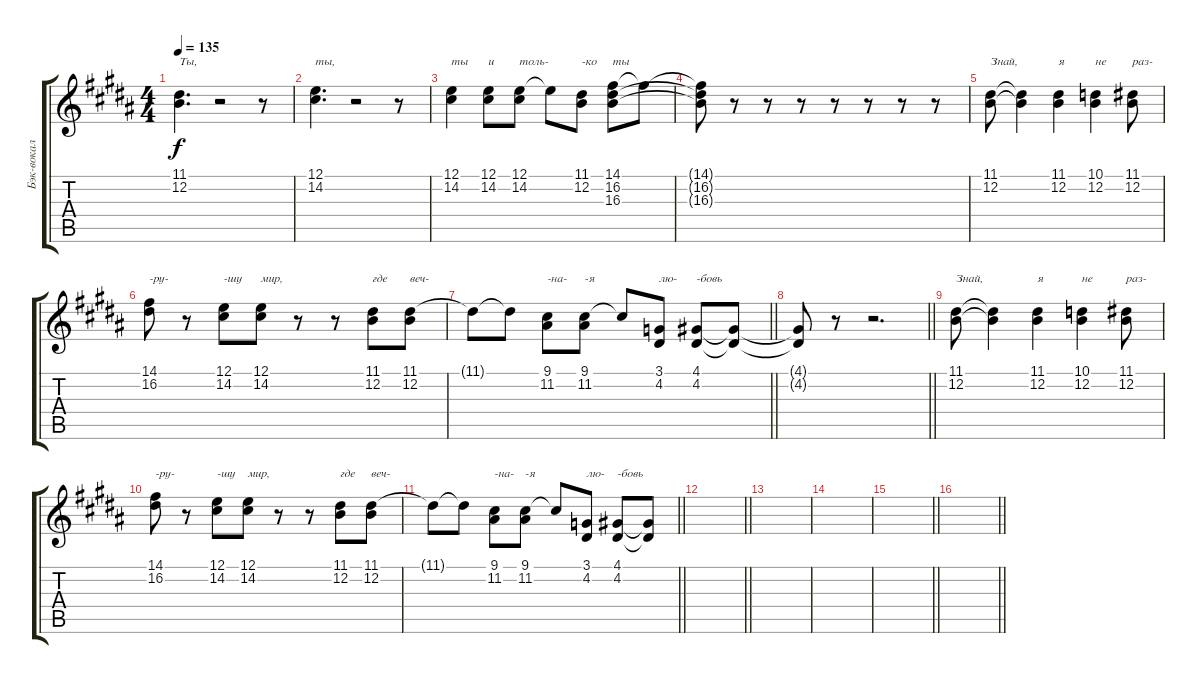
\track ("Бэк-вокал" "Бэк-вокал") {instrument pad4choir}
\staff {score tabs}
\tuning (E4 B3 G3 D3 A2 E2) {hide}
\ts (4 4)
\tempo 135
\clef g2
\ks g#minor
(11.1 12.2).4{d txt "Ты," dy f} r.2 r.8 |
(12.1 14.2).4{d txt "ты,"} r.2 r.8 |
(12.1 14.2).4{txt "ты"} (12.1 14.2).8{txt "и"} (12.1 14.2).8{txt "толь-"} 12.1{t}.8 (11.1 12.2).8{txt "-ко"} (14.1 16.2 16.3).8{txt "ты"} 14.1{t}.8 |
(14.1{t} 16.2{t} 16.3{t}).8 r.8 r.8 r.8 r.8 r.8 r.8 r.8 |
(11.1 12.2).8{txt "Знай,"} (11.1{t} 12.2{t}).4 (11.1 12.2).4{txt "я"} (10.1 12.2).4{txt "не"} (11.1 12.2).8{txt "раз-"} |
(14.1 16.2).8{txt "-ру-"} r.8 (12.1 14.2).8{txt "-шу"} (12.1 14.2).8{txt "мир,"} r.8 r.8 (11.1 12.2).8{txt "где"} (11.1 12.2).8{txt "веч-"} |
\barLineRight lightlight
11.1{t}.8 11.1{t}.8 (9.1 11.2).8{txt "-на-"} (9.1 11.2).8{txt "-я"} 9.1{t}.8 (3.1 4.2).8{txt "лю-"} (4.1 4.2).8{txt "-бовь"} (4.1{t} 4.2{t}).8 |
\barLineRight lightlight
(4.1{t} 4.2{t}).8 r.8 r.2{d} |
\section ("" "")
(11.1 12.2).8{txt "Знай,"} (11.1{t} 12.2{t}).4 (11.1 12.2).4{txt "я"} (10.1 12.2).4{txt "не"} (11.1 12.2).8{txt "раз-"} |
(14.1 16.2).8{txt "-ру-"} r.8 (12.1 14.2).8{txt "-шу"} (12.1 14.2).8{txt "мир,"} r.8 r.8 (11.1 12.2).8{txt "где"} (11.1 12.2).8{txt "веч-"} |
\barLineRight lightlight
11.1{t}.8 11.1{t}.8 (9.1 11.2).8{txt "-на-"} (9.1 11.2).8{txt "-я"} 9.1{t}.8 (3.1 4.2).8{txt "лю-"} (4.1 4.2).8{txt "-бовь"} (4.1{t} 4.2{t}).8 |
\barLineRight lightlight
|
|
|
\barLineRight lightlight
|
\barLineRight lightlight
